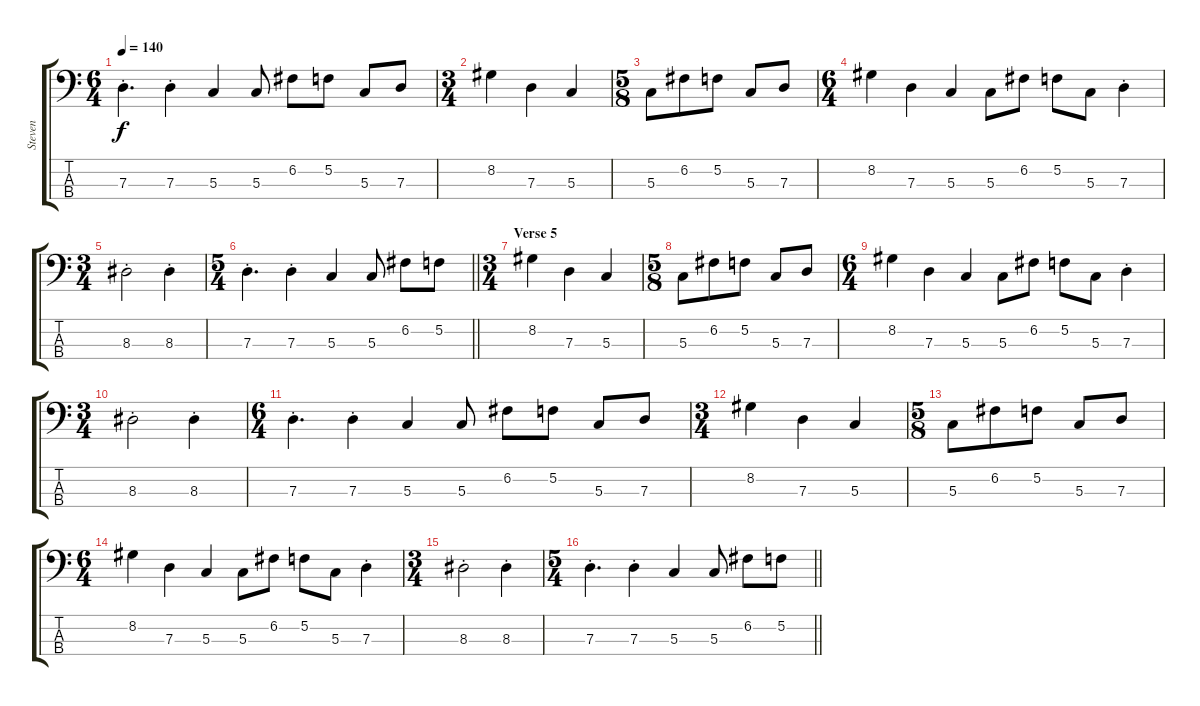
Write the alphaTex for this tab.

\track ("Steven" "Steven") {solo instrument electricbasspick}
\staff {score tabs}
\tuning (F2 C2 G1 C1) {hide}
\ts (6 4)
\tempo 140
\clef f4
\ks c
7.3{st}.4{d dy f} 7.3{st}.4 5.3.4 5.3.8 6.2.8 5.2.8 5.3.8 7.3.8 |
\ts (3 4)
8.2.4 7.3.4 5.3.4 |
\ts (5 8)
5.3.8 6.2.8 5.2.8 5.3.8 7.3.8 |
\ts (6 4)
8.2.4 7.3.4 5.3.4 5.3.8 6.2.8 5.2.8 5.3.8 7.3{st}.4 |
\ts (3 4)
8.3{st}.2 8.3{st}.4 |
\ts (5 4)
\barLineRight lightlight
7.3{st}.4{d} 7.3{st}.4 5.3.4 5.3.8 6.2.8 5.2.8 |
\ts (3 4)
\section ("" "Verse 5")
8.2.4 7.3.4 5.3.4 |
\ts (5 8)
5.3.8 6.2.8 5.2.8 5.3.8 7.3.8 |
\ts (6 4)
8.2.4 7.3.4 5.3.4 5.3.8 6.2.8 5.2.8 5.3.8 7.3{st}.4 |
\ts (3 4)
8.3{st}.2 8.3{st}.4 |
\ts (6 4)
7.3{st}.4{d} 7.3{st}.4 5.3.4 5.3.8 6.2.8 5.2.8 5.3.8 7.3.8 |
\ts (3 4)
8.2.4 7.3.4 5.3.4 |
\ts (5 8)
5.3.8 6.2.8 5.2.8 5.3.8 7.3.8 |
\ts (6 4)
8.2.4 7.3.4 5.3.4 5.3.8 6.2.8 5.2.8 5.3.8 7.3{st}.4 |
\ts (3 4)
8.3{st}.2 8.3{st}.4 |
\ts (5 4)
\barLineRight lightlight
7.3{st}.4{d} 7.3{st}.4 5.3.4 5.3.8 6.2.8 5.2.8
